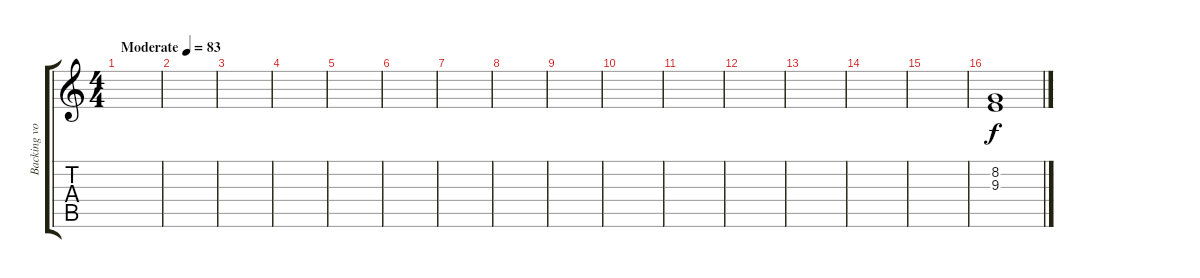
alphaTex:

\track ("Backing vocal" "Backing vo") {instrument stringensemble1}
\staff {score tabs}
\tuning (E4 B3 G3 D3 A2 E2) {hide}
\ts (4 4)
\tempo (83 "Moderate")
\clef g2
\ks c
|
|
|
|
|
|
|
|
|
|
|
|
|
|
|
(8.2 9.3).1
